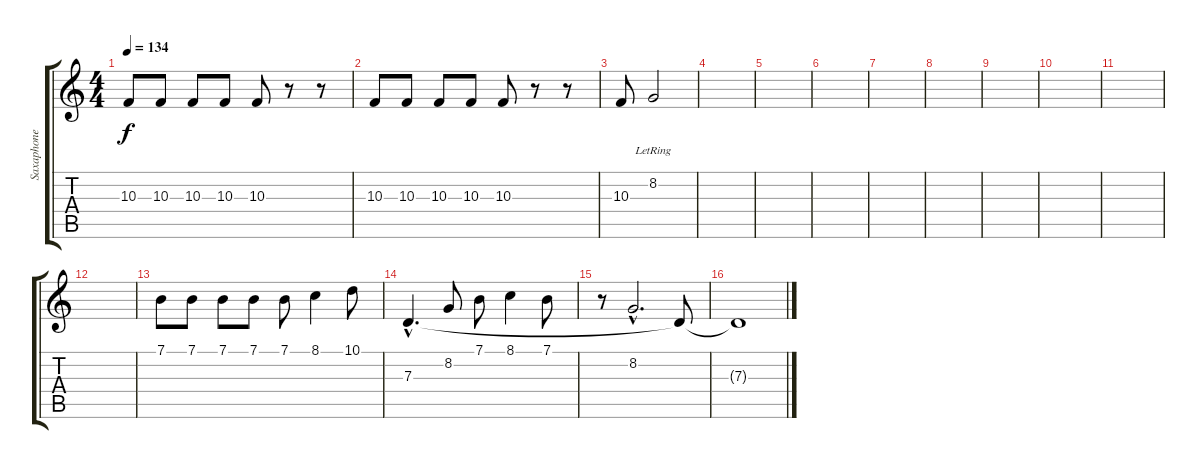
\track ("Saxaphone" "Saxaphone") {instrument sopranosax}
\staff {score tabs}
\tuning (E4 B3 G3 D3 A2 E2) {hide}
\ts (4 4)
\tempo 134
\clef g2
\ks c
10.3.8{dy f} 10.3.8 10.3.8 10.3.8 10.3.8 r.8 r.8 |
10.3.8 10.3.8 10.3.8 10.3.8 10.3.8 r.8 r.8 |
10.3.8 8.2{lr}.2 |
|
|
|
|
|
|
|
|
|
7.1.8 7.1.8 7.1.8 7.1.8 7.1.8 8.1.4 10.1.8 |
7.3{hac}.4{d} 8.2.8 7.1.8 8.1.4 7.1.8 |
r.8 8.2{hac}.2{d} 7.3{t}.8 |
7.3{t}.1
